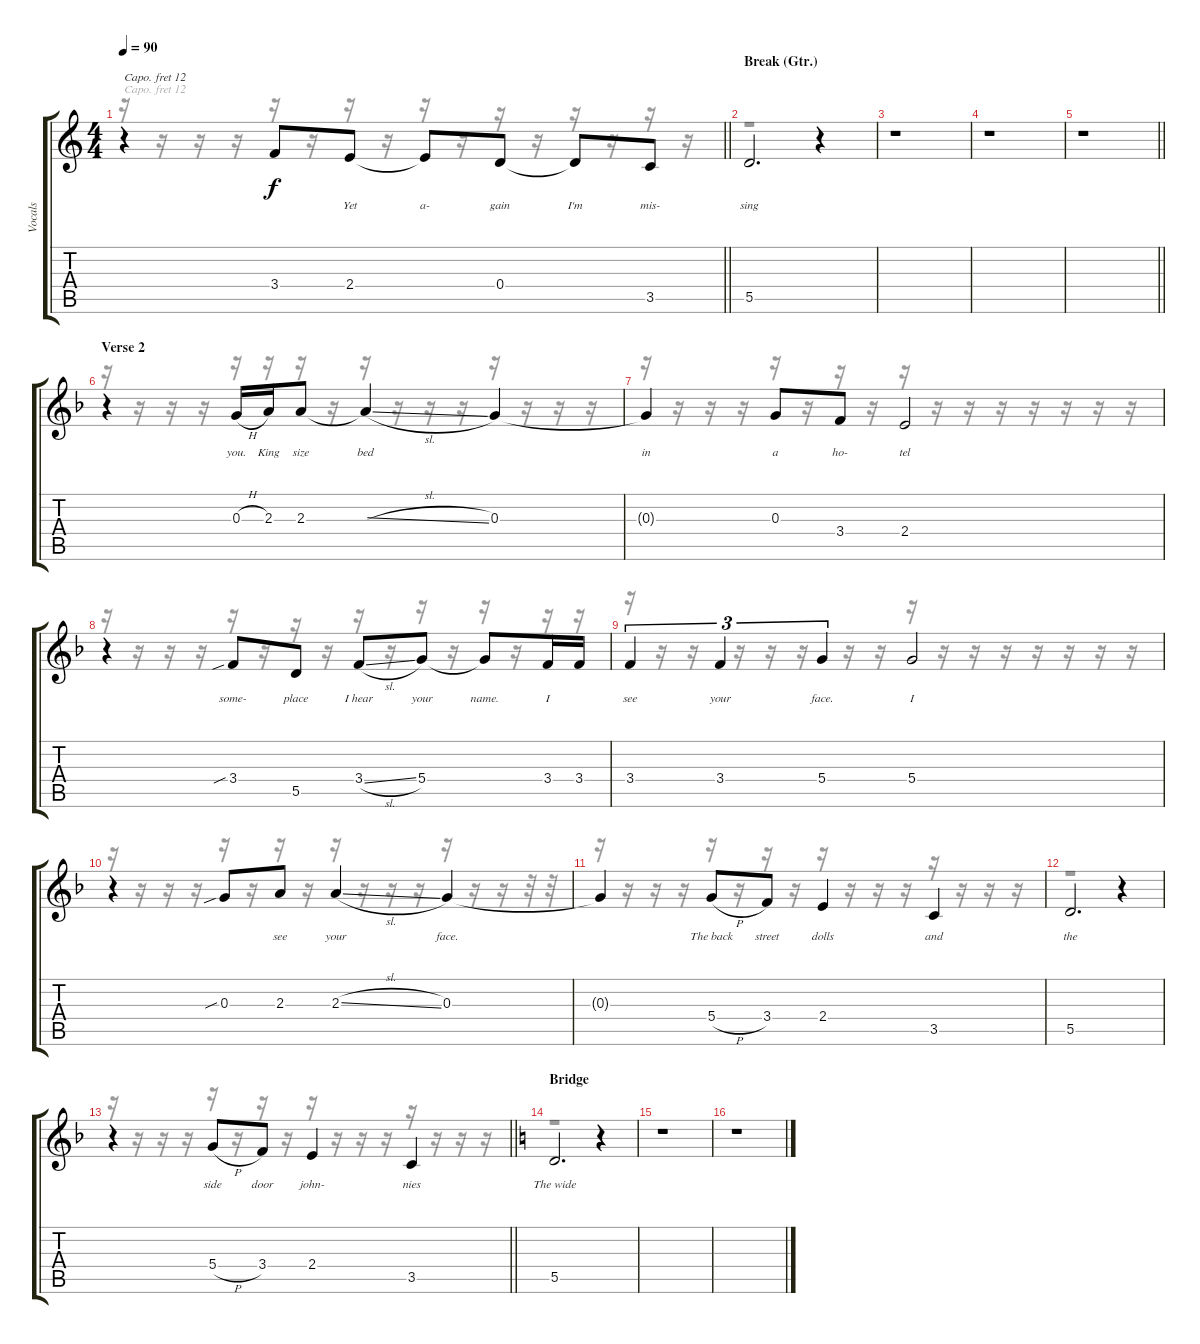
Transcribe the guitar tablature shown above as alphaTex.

\track ("Vocals" "Vocals") {instrument lead2sawtooth}
\staff {score tabs}
\capo 12
\tuning (E4 B3 G3 D3 A2 E2) {hide}
\voice
\ts (4 4)
\tempo 90
\clef g2
\barLineRight lightlight
\ks c
r.4{dy f} 3.4.8{lyrics (0 "") lyrics (1 "") lyrics (2 "") lyrics (3 "") lyrics (4 "")} 2.4.8{lyrics (0 "Yet") lyrics (1 "") lyrics (2 "") lyrics (3 "") lyrics (4 "")} 2.4{t}.8{lyrics (0 "a-") lyrics (1 "") lyrics (2 "") lyrics (3 "") lyrics (4 "")} 0.4.8{lyrics (0 "gain") lyrics (1 "") lyrics (2 "") lyrics (3 "") lyrics (4 "")} 0.4{t}.8{lyrics (0 "I'm") lyrics (1 "") lyrics (2 "") lyrics (3 "") lyrics (4 "")} 3.5.8{lyrics (0 "mis-") lyrics (1 "") lyrics (2 "") lyrics (3 "") lyrics (4 "")} |
\section ("" "Break (Gtr.)")
5.5.2{d lyrics (0 "sing") lyrics (1 "") lyrics (2 "") lyrics (3 "") lyrics (4 "")} r.4 |
r.1 |
r.1 |
\barLineRight lightlight
r.1 |
\section ("" "Verse 2")
\ks f
r.4 0.3{h}.16{lyrics (0 "you.") lyrics (1 "") lyrics (2 "") lyrics (3 "") lyrics (4 "")} 2.3.16{lyrics (0 "King") lyrics (1 "") lyrics (2 "") lyrics (3 "") lyrics (4 "")} 2.3.8{lyrics (0 "size") lyrics (1 "") lyrics (2 "") lyrics (3 "") lyrics (4 "")} 2.3{sl t}.4{lyrics (0 "bed") lyrics (1 "") lyrics (2 "") lyrics (3 "") lyrics (4 "")} 0.3.4{lyrics (0 "") lyrics (1 "") lyrics (2 "") lyrics (3 "") lyrics (4 "")} |
0.3{t}.4{lyrics (0 "in") lyrics (1 "") lyrics (2 "") lyrics (3 "") lyrics (4 "")} 0.3.8{lyrics (0 "a") lyrics (1 "") lyrics (2 "") lyrics (3 "") lyrics (4 "")} 3.4.8{lyrics (0 "ho-") lyrics (1 "") lyrics (2 "") lyrics (3 "") lyrics (4 "")} 2.4.2{lyrics (0 "tel") lyrics (1 "") lyrics (2 "") lyrics (3 "") lyrics (4 "")} |
r.4 3.4{sib}.8{lyrics (0 "some-") lyrics (1 "") lyrics (2 "") lyrics (3 "") lyrics (4 "")} 5.5.8{lyrics (0 "place") lyrics (1 "") lyrics (2 "") lyrics (3 "") lyrics (4 "")} 3.4{sl}.8{lyrics (0 "I hear") lyrics (1 "") lyrics (2 "") lyrics (3 "") lyrics (4 "")} 5.4.8{lyrics (0 "your") lyrics (1 "") lyrics (2 "") lyrics (3 "") lyrics (4 "")} 5.4{t}.8{lyrics (0 "name.") lyrics (1 "") lyrics (2 "") lyrics (3 "") lyrics (4 "")} 3.4.16{lyrics (0 "I") lyrics (1 "") lyrics (2 "") lyrics (3 "") lyrics (4 "")} 3.4.16{lyrics (0 "") lyrics (1 "") lyrics (2 "") lyrics (3 "") lyrics (4 "")} |
3.4.4{tu (3 2) lyrics (0 "see") lyrics (1 "") lyrics (2 "") lyrics (3 "") lyrics (4 "")} 3.4.4{tu (3 2) lyrics (0 "your") lyrics (1 "") lyrics (2 "") lyrics (3 "") lyrics (4 "")} 5.4.4{tu (3 2) lyrics (0 "face.") lyrics (1 "") lyrics (2 "") lyrics (3 "") lyrics (4 "")} 5.4.2{lyrics (0 "I") lyrics (1 "") lyrics (2 "") lyrics (3 "") lyrics (4 "")} |
r.4 0.3{sib}.8{lyrics (0 "") lyrics (1 "") lyrics (2 "") lyrics (3 "") lyrics (4 "")} 2.3.8{lyrics (0 "see") lyrics (1 "") lyrics (2 "") lyrics (3 "") lyrics (4 "")} 2.3{sl}.4{lyrics (0 "your") lyrics (1 "") lyrics (2 "") lyrics (3 "") lyrics (4 "")} 0.3.4{lyrics (0 "face.") lyrics (1 "") lyrics (2 "") lyrics (3 "") lyrics (4 "")} |
0.3{t}.4{lyrics (0 "") lyrics (1 "") lyrics (2 "") lyrics (3 "") lyrics (4 "")} 5.4{h}.8{lyrics (0 "The back") lyrics (1 "") lyrics (2 "") lyrics (3 "") lyrics (4 "")} 3.4.8{lyrics (0 "street") lyrics (1 "") lyrics (2 "") lyrics (3 "") lyrics (4 "")} 2.4.4{lyrics (0 "dolls") lyrics (1 "") lyrics (2 "") lyrics (3 "") lyrics (4 "")} 3.5.4{lyrics (0 "and") lyrics (1 "") lyrics (2 "") lyrics (3 "") lyrics (4 "")} |
5.5.2{d lyrics (0 "the") lyrics (1 "") lyrics (2 "") lyrics (3 "") lyrics (4 "")} r.4 |
\barLineRight lightlight
r.4 5.4{h}.8{lyrics (0 "side") lyrics (1 "") lyrics (2 "") lyrics (3 "") lyrics (4 "")} 3.4.8{lyrics (0 "door") lyrics (1 "") lyrics (2 "") lyrics (3 "") lyrics (4 "")} 2.4.4{lyrics (0 "john-") lyrics (1 "") lyrics (2 "") lyrics (3 "") lyrics (4 "")} 3.5.4{lyrics (0 "nies") lyrics (1 "") lyrics (2 "") lyrics (3 "") lyrics (4 "")} |
\section ("" "Bridge")
\ks c
5.5.2{d lyrics (0 "The wide") lyrics (1 "") lyrics (2 "") lyrics (3 "") lyrics (4 "")} r.4 |
r.1 |
r.1
\voice
\clef g2
\ottava regular
\simile none
\barLineRight lightlight
\ks c
r.16{dy f} r.16 r.16 r.16 r.16 r.16 r.16 r.16 r.16 r.16 r.16 r.16 r.16 r.16 r.16 r.16 |
r.1 |
r.1 |
r.1 |
\barLineRight lightlight
r.1 |
\ks f
r.16 r.16 r.16 r.16 r.16 r.16 r.16 r.16 r.16 r.16 r.16 r.16 r.16 r.16 r.16 r.16 |
r.16 r.16 r.16 r.16 r.16 r.16 r.16 r.16 r.16 r.16 r.16 r.16 r.16 r.16 r.16 r.16 |
r.16 r.16 r.16 r.16 r.16 r.16 r.16 r.16 r.16 r.16 r.16 r.16 r.16 r.16 r.16 r.16 |
r.16 r.16 r.16 r.16 r.16 r.16 r.16 r.16 r.16 r.16 r.16 r.16 r.16 r.16 r.16 r.16 |
r.16 r.16 r.16 r.16 r.16 r.16 r.16 r.16 r.16 r.16 r.16 r.16 r.16 r.16 r.16 r.32 r.32 |
r.16 r.16 r.16 r.16 r.16 r.16 r.16 r.16 r.16 r.16 r.16 r.16 r.16 r.16 r.16 r.16 |
r.1 |
\barLineRight lightlight
r.16 r.16 r.16 r.16 r.16 r.16 r.16 r.16 r.16 r.16 r.16 r.16 r.16 r.16 r.16 r.16 |
\ks c
r.1 |
r.1 |
r.1
